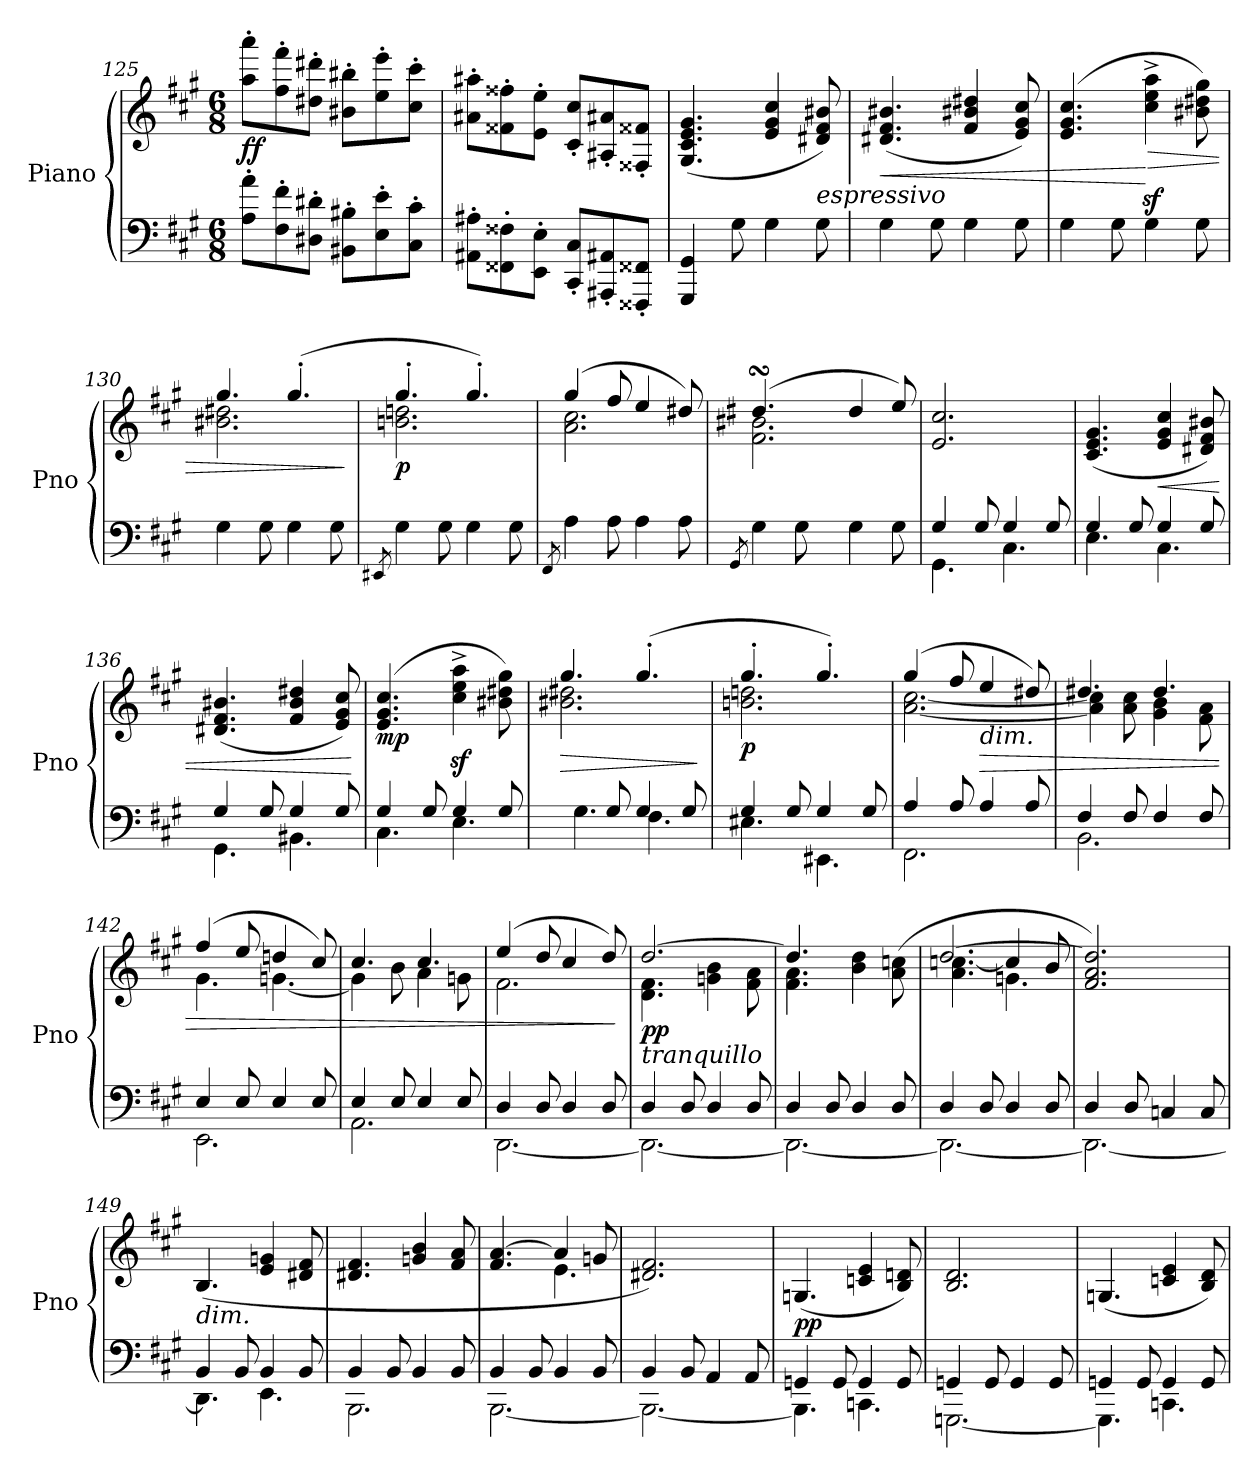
**kern	**kern	**dynam
*part1	*part1	*part1
*staff2	*staff1	*staff1/2
*I"Piano	*	*
*I'Pno	*	*
!!LO:PB:g=z
*clefF4	*clefG2	*
*k[f#c#g#]	*k[f#c#g#]	*
*M6/8	*M6/8	*
=125	=125	=125
!	!	!LO:DY:b
8A\' 8a\'L	8aa\' 8aaa\'L	ff
8F#\' 8f#\'	8ff#\' 8fff#\'	.
8D#X\' 8d#X\'J	8dd#X\' 8ddd#X\'J	.
8BB#X\' 8B#X\'L	8b#X\' 8bb#X\'L	.
8E\' 8e\'	8ee\' 8eee\'	.
8C#\' 8c#\'J	8cc#\' 8ccc#\'J	.
=126	=126	=126
8AA#X\' 8A#X\'L	8a#X\' 8aa#X\'L	.
8FF##X\' 8F##X\'	8f##X\' 8ff##X\'	.
8EE\' 8E\'J	8e\' 8ee\'J	.
8CC#/' 8C#/'L	8c#/' 8cc#/'L	.
8AAA#X/' 8AA#X/'	8A#X/' 8a#X/'	.
8FFF##X/' 8FF##X/'J	8F##X/' 8f##X/'J	.
=127	=127	=127
4GGG#/ 4GG#/	(>4.G#/ 4.c#/ 4.e/ 4.g#/	.
8G#\	.	.
4G#\	4e/ 4g#/ 4cc#/	.
!	!LO:TX:b:i:t=espressivo	!
8G#\	8d#X/ 8f#/ 8b#X/)	.
=128	=128	=128
!	!	!LO:HP:b
4G#\	(>4.d#X/ 4.f#/ 4.b#X/	<
8G#\	.	.
4G#\	4f#/ 4b#X/ 4dd#X/	.
8G#\	8e/ 8g#/ 8cc#/)	.
=129	=129	=129
4G#\	(>4.e/ 4.g#/ 4.cc#/	.
8G#\	.	.
!	!	!LO:HP:n=1:b
4G#\	4cc#\z<^ 4ee\z<^ 4aa\z<^	[ >
8G#\	8b#X\ 8dd#X\ 8gg#\)	.
=130	=130	=130
*	*^	*
4G#\	4.gg#/	2.b#X\ 2.dd#X\	.
8G#\	.	.	.
4G#\	(>4.gg#'/	.	.
8G#\	.	.	.
*	*v	*v	*
.	.	]
=131	=131	=131
8qEE#X/	.	.
*	*^	*
!	!	!	!LO:DY:b
4G#\	4.gg#'/	2.bn\ 2.ddn\	p
8G#\	.	.	.
4G#\	4.gg#'/)	.	.
8G#\	.	.	.
!!LO:LB:g=z	!!
=132	=132	=132	=132
8qFF#/	.	.	.
4A\	(>4gg#/	2.a\ 2.cc#\	.
8A\	8ff#/	.	.
4A\	4ee/	.	.
8A\	8dd#X/)	.	.
*	*v	*v	*
=133	=133	=133
8qGG#/	.	.
*	*^	*
*	*	*^	*
4G#\	(>4.dd#XsSsS/	2.f#\ 2.b#X\	4dd#!yy	.
*	*	*	*Xtuplet	*
8G#\	.	.	24ee!yy	.
.	.	.	24dd#!yy	.
.	.	.	24cc#!yy	.
4G#\	4dd#/	.	4.ryy	.
8G#\	8ee/)	.	.	.
*	*v	*v	*v	*
=134	=134	=134
*^	*	*
4G#/	4.GG#\	2.e/ 2.cc#/	.
8G#/	.	.	.
4G#/	4.C#\	.	.
8G#/	.	.	.
=135	=135	=135	=135
4G#/	4.E\	(>4.c#/ 4.e/ 4.g#/	.
8G#/	.	.	.
!	!	!	!LO:HP:b
4G#/	4.C#\	4e/ 4g#/ 4cc#/	<
8G#/	.	8d#X/ 8f#/ 8b#X/)	.
=136	=136	=136	=136
4G#/	4.GG#\	(>4.d#X/ 4.f#/ 4.b#X/	.
8G#/	.	.	.
4G#/	4.BB#X\	4f#/ 4b#/ 4dd#X/	.
8G#/	.	8e/ 8g#/ 8cc#/)	.
*v	*v	*	*
.	.	[
=137	=137	=137
*^	*	*
!	!	!	!LO:DY:b
4G#/	4.C#\	(>4.e/ 4.g#/ 4.cc#/	mp
8G#/	.	.	.
4G#/	4.E\	4cc#\z<^ 4ee\z<^ 4aa\z<^	.
8G#/	.	8b#X\ 8dd#X\ 8gg#\)	.
!!LO:LB:g=z
=138	=138	=138	=138
!	!	!	!LO:HP:b
*	*	*^	*
4G#/yy	4.G#\	4.gg#/	2.b#X\ 2.dd#X\	>
8G#/	.	.	.	.
4G#/	4.F#\	(>4.gg#'/	.	.
8G#/	.	.	.	.
*v	*v	*	*	*
*	*v	*v	*
.	.	]
=139	=139	=139
*^	*^	*
!	!	!	!	!LO:DY:b
4G#/	4.E#X\	4.gg#'/	2.bn\ 2.ddn\	p
8G#/	.	.	.	.
4G#/	4.EE#X\	4.gg#'/)	.	.
8G#/	.	.	.	.
=140	=140	=140	=140	=140
4A/	2.FF#\	(>4gg#/	[2.a\ [2.cc#\	.
8A/	.	8ff#/	.	.
!	!	!LO:TX:b:i:t=dim.	!	!
!	!	!	!	!LO:HP:b
4A/	.	4ee/	.	>
8A/	.	8dd#X/)	.	.
=141	=141	=141	=141	=141
4F#/	2.BB\	4.dd#X/	4a\] 4cc#\]	.
8F#/	.	.	8a\ 8cc#\	.
4F#/	.	4.dd#/	4g#\ 4b\	.
8F#/	.	.	8f#\ 8a\	.
=142	=142	=142	=142	=142
4E/	2.EE\	(>4ff#/	4.g#\	.
8E/	.	8ee/	.	.
4E/	.	4ddn/	[4.gn\	.
8E/	.	8cc#/)	.	.
=143	=143	=143	=143	=143
4E/	2.AA\	4.cc#/	4g\]	.
8E/	.	.	8b\	.
4E/	.	4.cc#/	4a\	.
8E/	.	.	8gn\	.
!!LO:LB:g=z	!!
=144	=144	=144	=144	=144
4D/	[2.DD\	(>4ee/	2.f#\	.
8D/	.	8dd/	.	.
4D/	.	4cc#/	.	.
8D/	.	8dd/)	.	.
*v	*v	*	*	*
*	*v	*v	*
.	.	]
=145	=145	=145
*^	*^	*
!	!	!LO:TX:b:i:t=tranquillo	!	!
!	!	!	!	!LO:DY:b
4D/	2.DD\_	[2.dd/	4.d\ 4.f#\	pp
8D/	.	.	.	.
4D/	.	.	4gn\ 4b\	.
8D/	.	.	8f#\ 8a\	.
=146	=146	=146	=146	=146
4D/	2.DD\_	4.dd/]	(<4.f#\ 4.a\	.
8D/	.	.	.	.
4D/	.	4b\ 4dd\	4.ryy	.
8D/	.	(8a\ 8ccn\	.	.
=147	=147	=147	=147	=147
*	*	*	*^	*
4D/	2.DD\_	[2.dd/	4.a\ [4.ccn\	4.ryy	.
8D/	.	.	.	.	.
4D/	.	.	4cc/]	4.gn\	.
8D/	.	.	8b/	.	.
*	*	*v	*v	*v	*
=148	=148	=148	=148
4D/	2.DD\_	2.f#/ 2.a/ 2.dd/])	.
8D/	.	.	.
4Cn/	.	.	.
8C/	.	.	.
=149	=149	=149	=149
!	!	!LO:TX:b:i:t=dim.	!
4BB/	4.DD\]	(>4.B/	.
8BB/	.	.	.
4BB/	4.EE\	4e/ 4gn/	.
8BB/	.	8d#X/ 8f#/	.
=150	=150	=150	=150
4BB/	2.BBB\	4.d#X/ 4.f#/	.
8BB/	.	.	.
4BB/	.	4gn/ 4b/	.
8BB/	.	8f#/ 8a/	.
!!LO:LB:g=z
=151	=151	=151	=151
*	*	*^	*
4BB/	[2.BBB\	4.f#/ [4.a/	4.ryy	.
8BB/	.	.	.	.
4BB/	.	4a/]	4.e\	.
8BB/	.	8gn/	.	.
*	*	*v	*v	*
=152	=152	=152	=152
4BB/	2.BBB\_	2.d#X/ 2.f#/)	.
8BB/	.	.	.
4AA/	.	.	.
8AA/	.	.	.
=153	=153	=153	=153
!	!	!	!LO:DY:b
4GGn/	4.BBB\]	(<4.Gn/	pp
8GG/	.	.	.
4GG/	4.CCn\	4cn/ 4e/	.
8GG/	.	8B/ 8dn/)	.
=154	=154	=154	=154
4GGn/	[2.GGGn\	2.B/ 2.d/	.
8GG/	.	.	.
4GG/	.	.	.
8GG/	.	.	.
=155	=155	=155	=155
4GGn/	4.GGG\]	(<4.Gn/	.
8GG/	.	.	.
4GG/	4.CCn\	4cn/ 4e/	.
8GG/	.	8B/ 8d/)	.
*v	*v	*	*
=	=	=
*-	*-	*-
